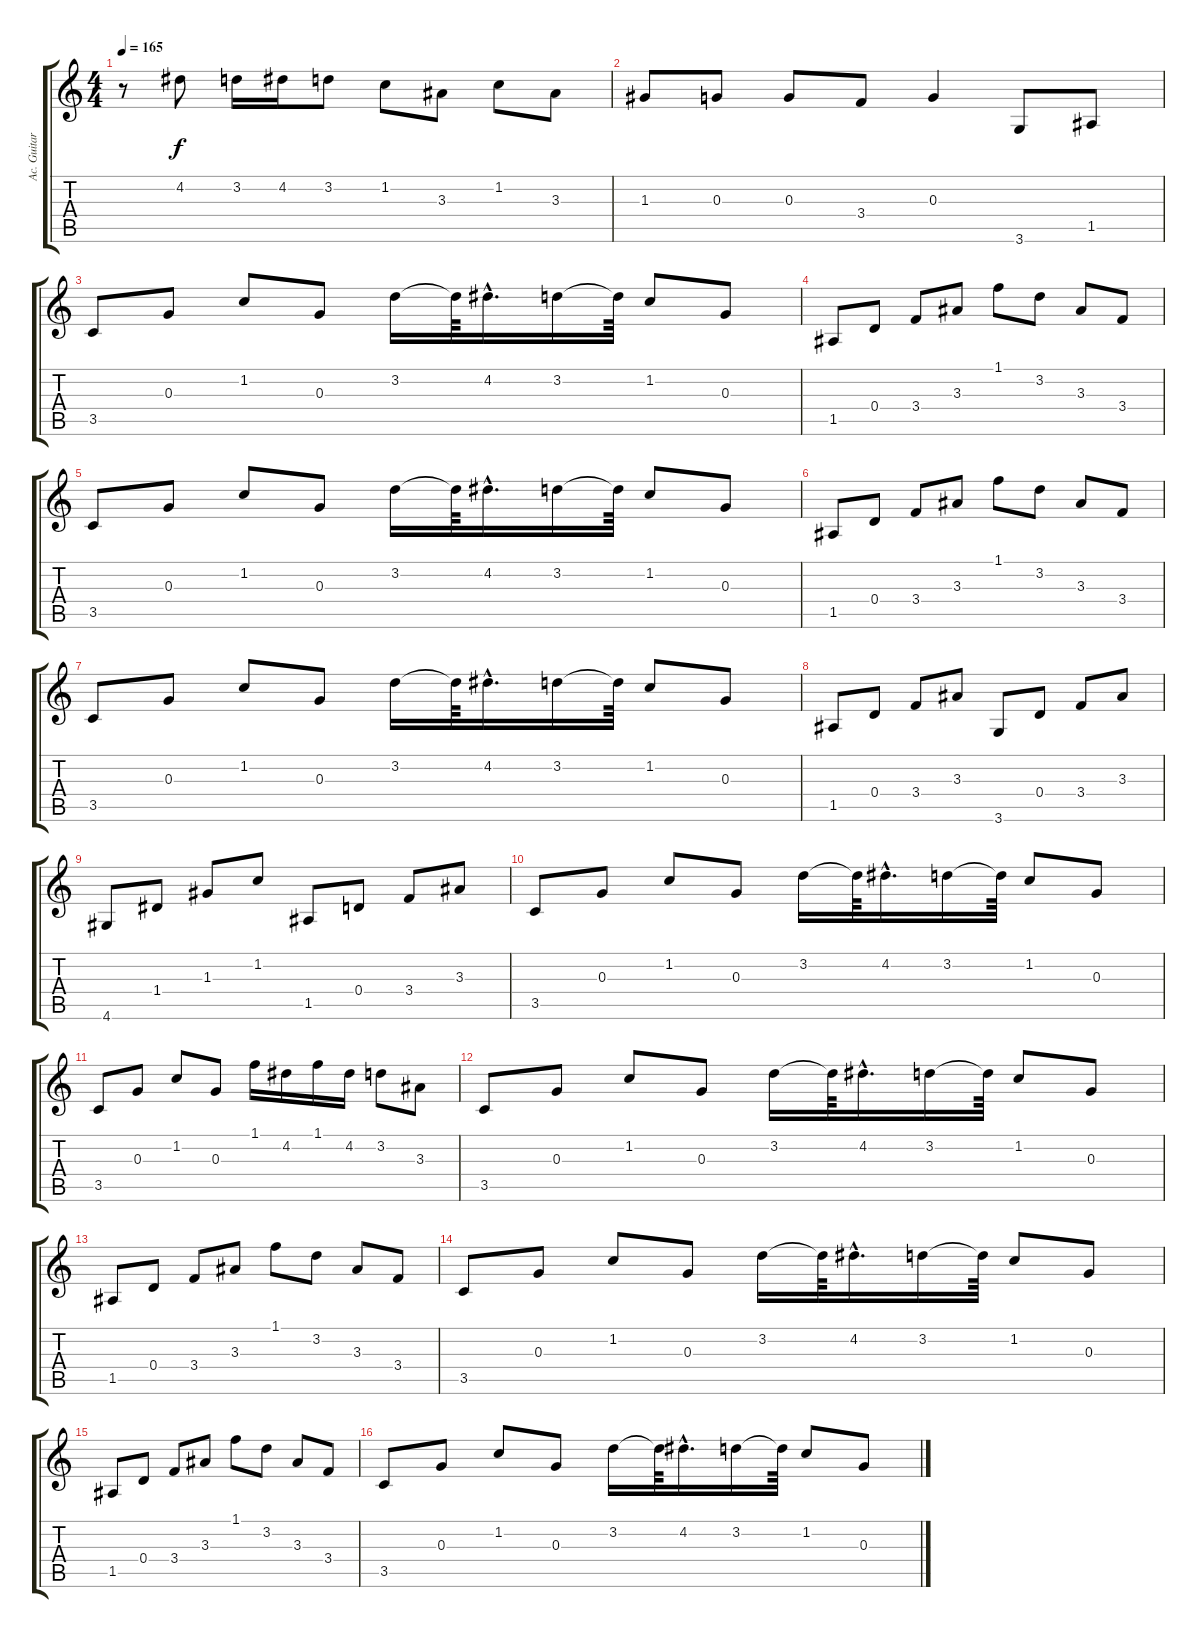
\track ("Ac. Guitar 2" "Ac. Guitar") {instrument acousticguitarsteel}
\staff {score tabs}
\tuning (E4 B3 G3 D3 A2 E2) {hide}
\ts (4 4)
\tempo 165
\clef g2
\ks c
r.8{dy f} 4.2.8 3.2.16 4.2.16 3.2.8 1.2.8 3.3.8 1.2.8 3.3.8 |
1.3.8 0.3.8 0.3.8 3.4.8 0.3.4 3.6.8 1.5.8 |
3.5.8 0.3.8 1.2.8 0.3.8 3.2.16 3.2{t}.64 4.2{hac}.16{d} 3.2.16 3.2{t}.64 1.2.8 0.3.8 |
1.5.8 0.4.8 3.4.8 3.3.8 1.1.8 3.2.8 3.3.8 3.4.8 |
3.5.8 0.3.8 1.2.8 0.3.8 3.2.16 3.2{t}.64 4.2{hac}.16{d} 3.2.16 3.2{t}.64 1.2.8 0.3.8 |
1.5.8 0.4.8 3.4.8 3.3.8 1.1.8 3.2.8 3.3.8 3.4.8 |
3.5.8 0.3.8 1.2.8 0.3.8 3.2.16 3.2{t}.64 4.2{hac}.16{d} 3.2.16 3.2{t}.64 1.2.8 0.3.8 |
1.5.8 0.4.8 3.4.8 3.3.8 3.6.8 0.4.8 3.4.8 3.3.8 |
4.6.8 1.4.8 1.3.8 1.2.8 1.5.8 0.4.8 3.4.8 3.3.8 |
3.5.8 0.3.8 1.2.8 0.3.8 3.2.16 3.2{t}.64 4.2{hac}.16{d} 3.2.16 3.2{t}.64 1.2.8 0.3.8 |
3.5.8 0.3.8 1.2.8 0.3.8 1.1.16 4.2.16 1.1.16 4.2.16 3.2.8 3.3.8 |
3.5.8 0.3.8 1.2.8 0.3.8 3.2.16 3.2{t}.64 4.2{hac}.16{d} 3.2.16 3.2{t}.64 1.2.8 0.3.8 |
1.5.8 0.4.8 3.4.8 3.3.8 1.1.8 3.2.8 3.3.8 3.4.8 |
3.5.8 0.3.8 1.2.8 0.3.8 3.2.16 3.2{t}.64 4.2{hac}.16{d} 3.2.16 3.2{t}.64 1.2.8 0.3.8 |
1.5.8 0.4.8 3.4.8 3.3.8 1.1.8 3.2.8 3.3.8 3.4.8 |
3.5.8 0.3.8 1.2.8 0.3.8 3.2.16 3.2{t}.64 4.2{hac}.16{d} 3.2.16 3.2{t}.64 1.2.8 0.3.8
